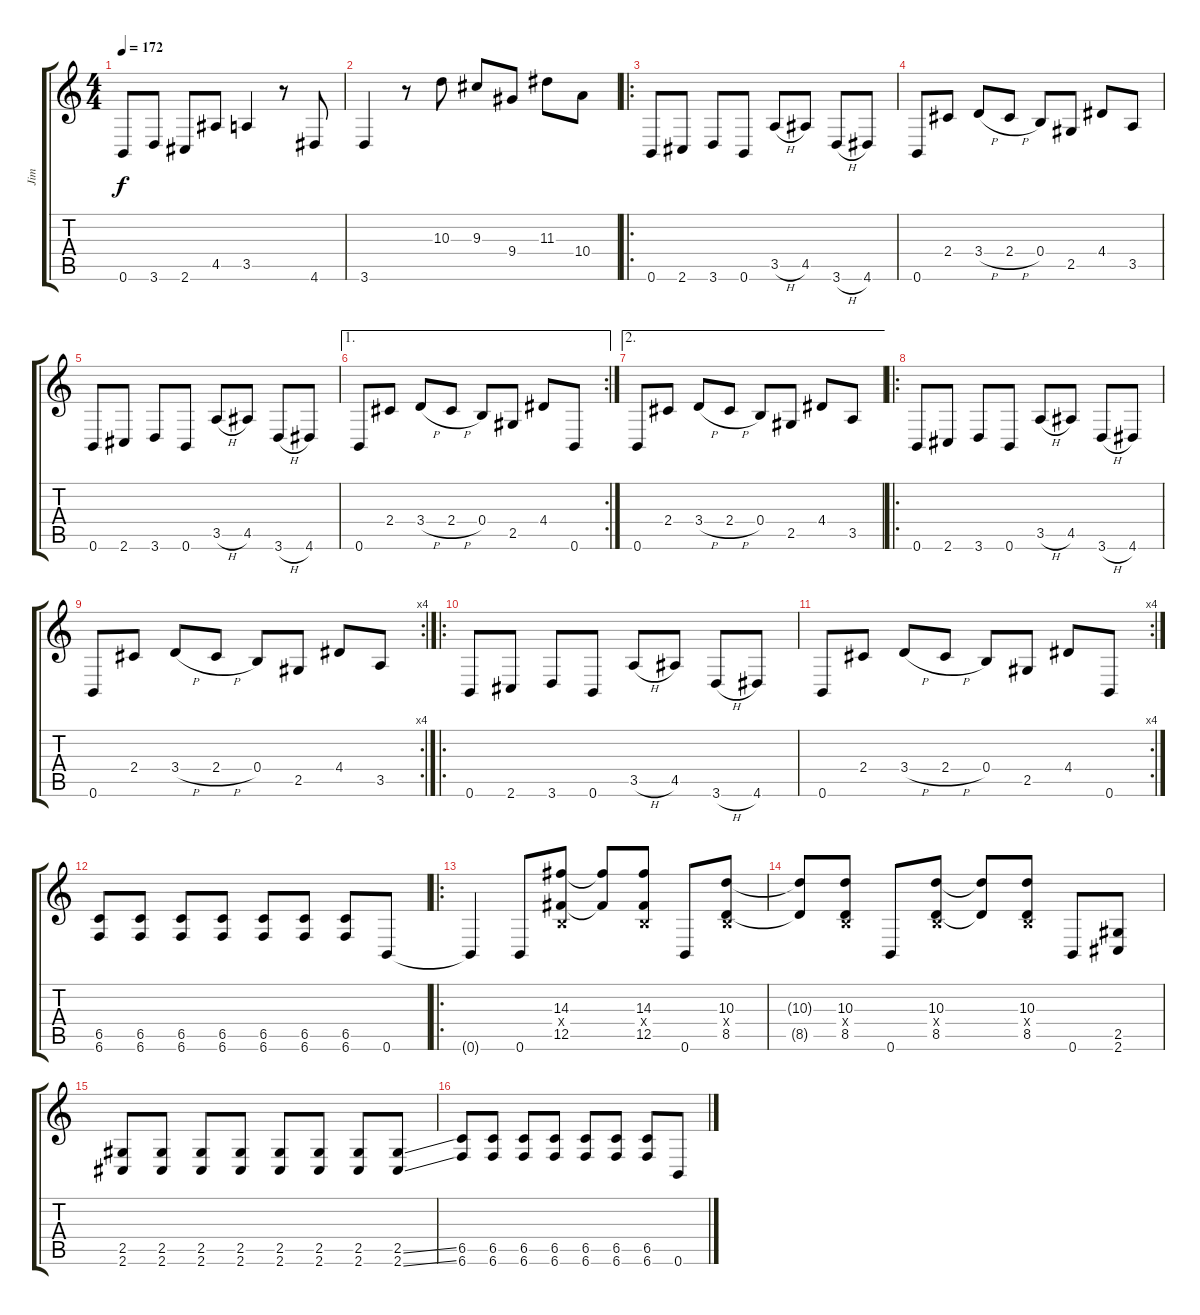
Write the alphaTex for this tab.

\track ("Jim" "Jim") {instrument distortionguitar}
\staff {score tabs}
\tuning (Db4 Ab3 E3 B2 Gb2 B1) {hide}
\ts (4 4)
\tempo 172
\clef g2
\ks c
0.6.8{dy f} 3.6.8 2.6.8 4.5.8 3.5.4 r.8 4.6.8 |
3.6.4 r.8 10.3.8 9.3.8 9.4.8 11.3.8 10.4.8 |
\ro
0.6.8 2.6.8 3.6.8 0.6.8 3.5{h}.8 4.5.8 3.6{h}.8 4.6.8 |
0.6.8 2.4.8 3.4{h}.8 2.4{h}.8 0.4.8 2.5.8 4.4.8 3.5.8 |
0.6.8 2.6.8 3.6.8 0.6.8 3.5{h}.8 4.5.8 3.6{h}.8 4.6.8 |
\ae 1
\rc 2
0.6.8 2.4.8 3.4{h}.8 2.4{h}.8 0.4.8 2.5.8 4.4.8 0.6.8 |
\ae 2
0.6.8 2.4.8 3.4{h}.8 2.4{h}.8 0.4.8 2.5.8 4.4.8 3.5.8 |
\ro
0.6.8 2.6.8 3.6.8 0.6.8 3.5{h}.8 4.5.8 3.6{h}.8 4.6.8 |
\rc 4
0.6.8 2.4.8 3.4{h}.8 2.4{h}.8 0.4.8 2.5.8 4.4.8 3.5.8 |
\ro
0.6.8 2.6.8 3.6.8 0.6.8 3.5{h}.8 4.5.8 3.6{h}.8 4.6.8 |
\rc 4
0.6.8 2.4.8 3.4{h}.8 2.4{h}.8 0.4.8 2.5.8 4.4.8 0.6.8 |
(6.5 6.6).8 (6.5 6.6).8 (6.5 6.6).8 (6.5 6.6).8 (6.5 6.6).8 (6.5 6.6).8 (6.5 6.6).8 0.6.8 |
\ro
0.6{t}.4 0.6.8 (14.3 0.4{x} 12.5).8 (14.3{t} 12.5{t}).8 (14.3 0.4{x} 12.5).8 0.6.8 (10.3 0.4{x} 8.5).8 |
(10.3{t} 8.5{t}).8 (10.3 0.4{x} 8.5).8 0.6.8 (10.3 0.4{x} 8.5).8 (10.3{t} 8.5{t}).8 (10.3 0.4{x} 8.5).8 0.6.8 (2.5 2.6).8 |
(2.5 2.6).8 (2.5 2.6).8 (2.5 2.6).8 (2.5 2.6).8 (2.5 2.6).8 (2.5 2.6).8 (2.5 2.6).8 (2.5{ss} 2.6{ss}).8 |
(6.5 6.6).8 (6.5 6.6).8 (6.5 6.6).8 (6.5 6.6).8 (6.5 6.6).8 (6.5 6.6).8 (6.5 6.6).8 0.6.8
